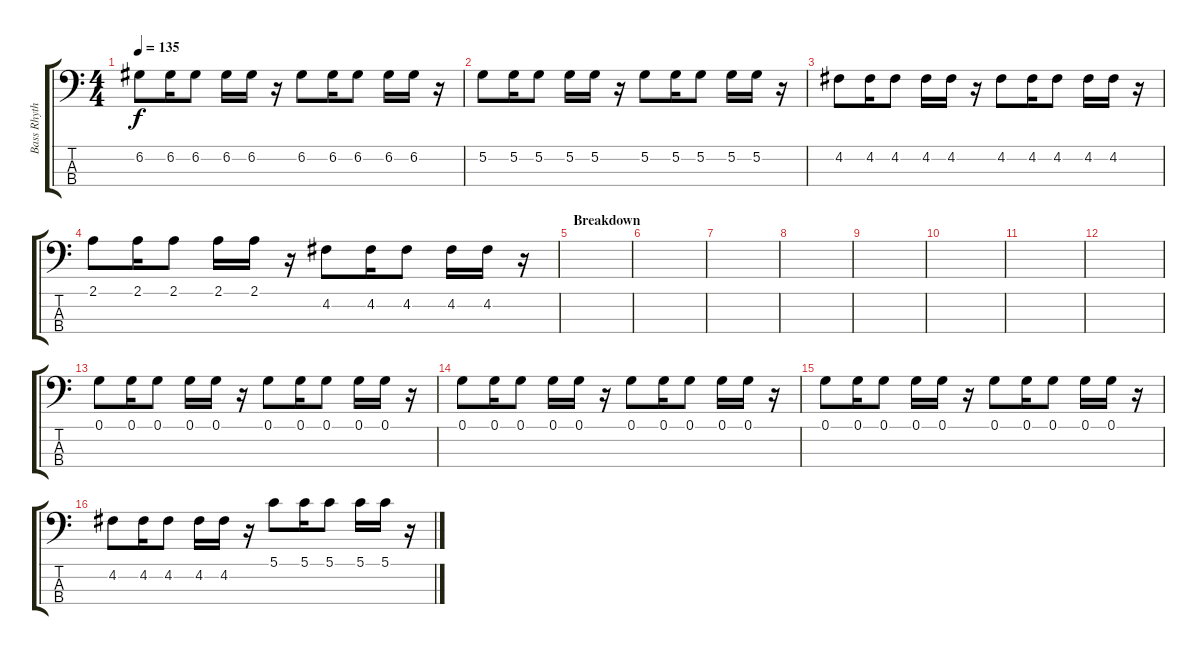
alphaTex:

\track ("Bass Rhythm High" "Bass Rhyth") {instrument synthbass1}
\staff {score tabs}
\tuning (G2 D2 A1 E1) {hide}
\ts (4 4)
\tempo 135
\clef f4
\ks c
6.2.8{dy f} 6.2.16 6.2.8 6.2.16 6.2.16 r.16 6.2.8 6.2.16 6.2.8 6.2.16 6.2.16 r.16 |
5.2.8 5.2.16 5.2.8 5.2.16 5.2.16 r.16 5.2.8 5.2.16 5.2.8 5.2.16 5.2.16 r.16 |
4.2.8 4.2.16 4.2.8 4.2.16 4.2.16 r.16 4.2.8 4.2.16 4.2.8 4.2.16 4.2.16 r.16 |
2.1.8 2.1.16 2.1.8 2.1.16 2.1.16 r.16 4.2.8 4.2.16 4.2.8 4.2.16 4.2.16 r.16 |
\section ("" "Breakdown")
|
|
|
|
|
|
|
|
0.1.8 0.1.16 0.1.8 0.1.16 0.1.16 r.16 0.1.8 0.1.16 0.1.8 0.1.16 0.1.16 r.16 |
0.1.8 0.1.16 0.1.8 0.1.16 0.1.16 r.16 0.1.8 0.1.16 0.1.8 0.1.16 0.1.16 r.16 |
0.1.8 0.1.16 0.1.8 0.1.16 0.1.16 r.16 0.1.8 0.1.16 0.1.8 0.1.16 0.1.16 r.16 |
4.2.8 4.2.16 4.2.8 4.2.16 4.2.16 r.16 5.1.8 5.1.16 5.1.8 5.1.16 5.1.16 r.16
